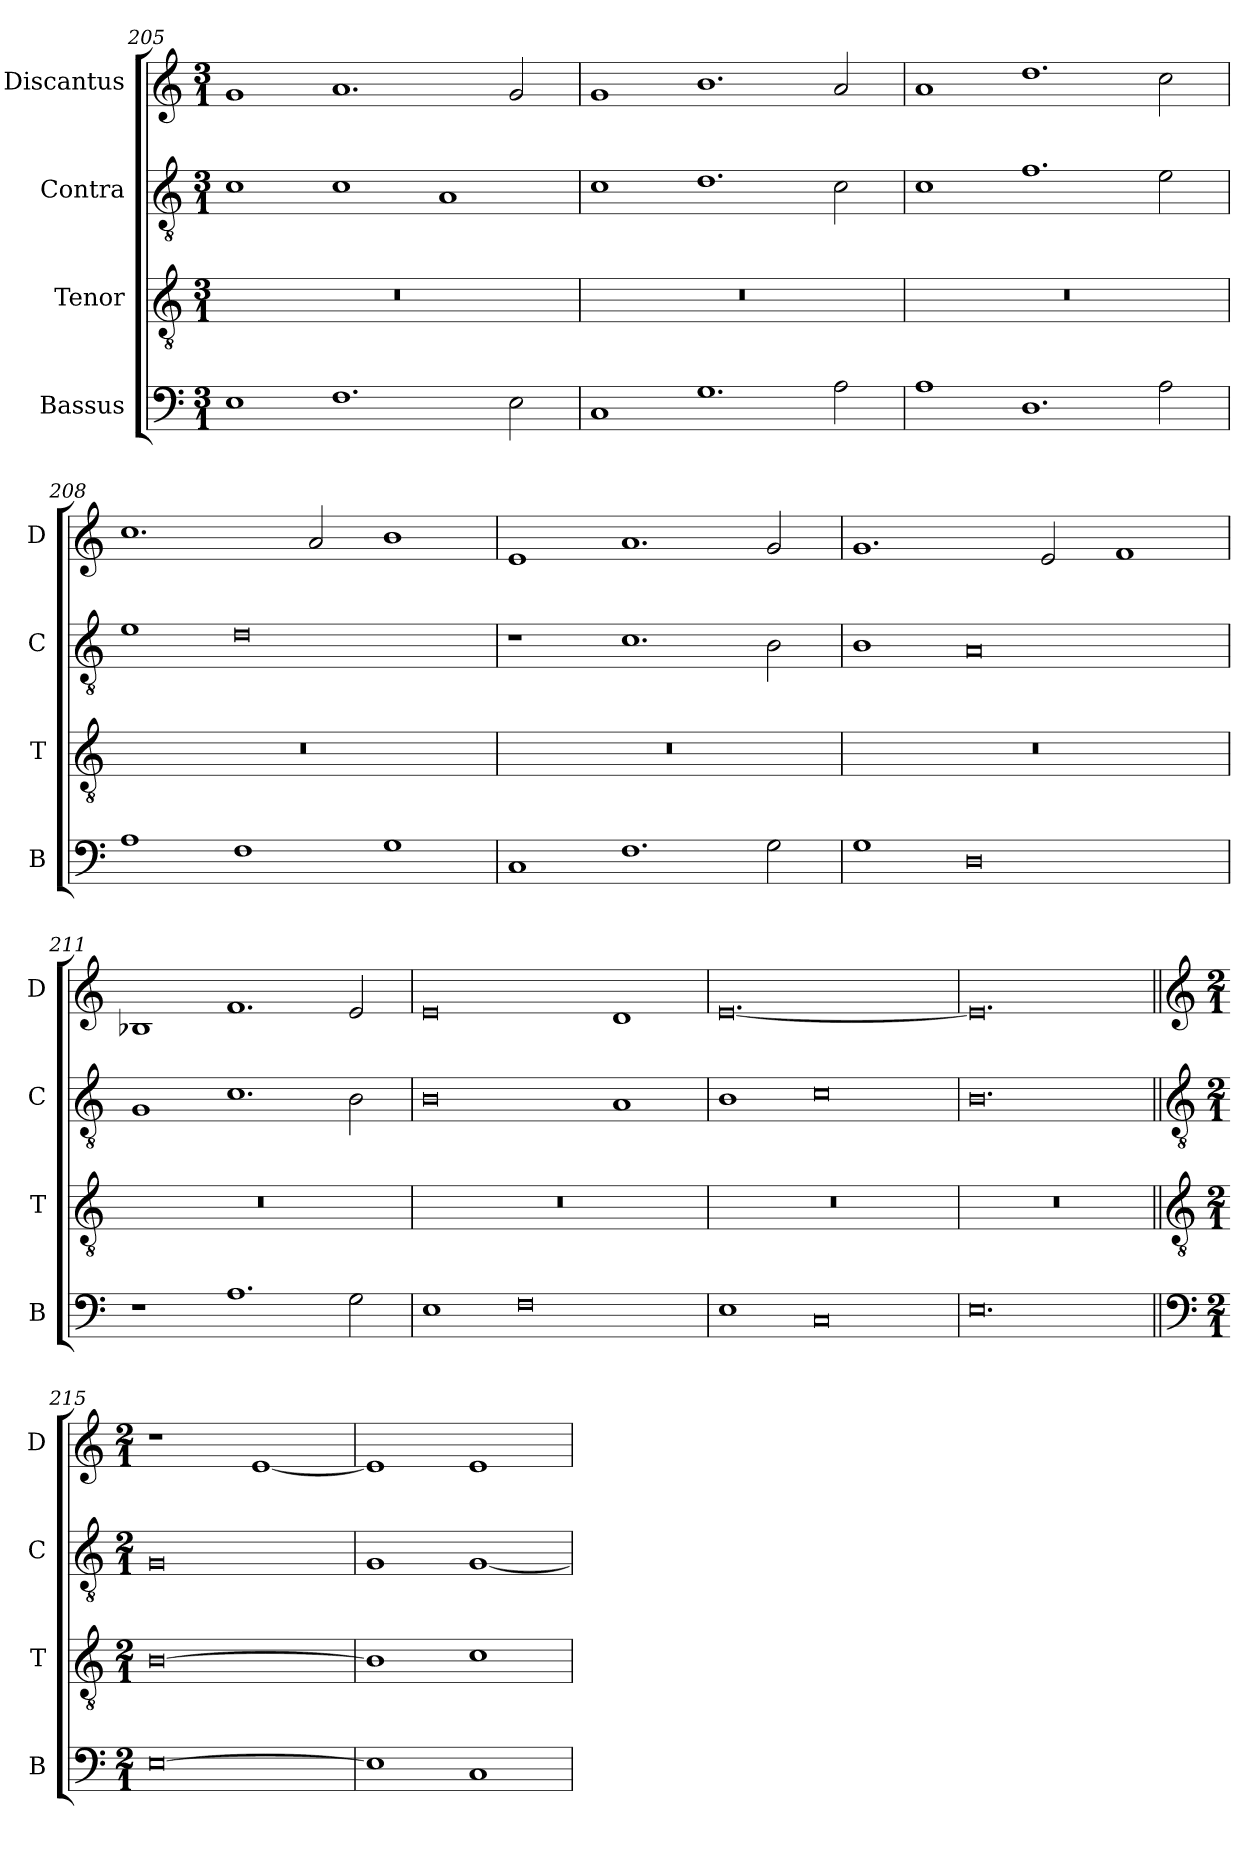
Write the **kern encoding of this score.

**kern	**kern	**kern	**kern
*part4	*part3	*part2	*part1
*staff4	*staff3	*staff2	*staff1
*I"Bassus	*I"Tenor	*I"Contra	*I"Discantus
*I'B	*I'T	*I'C	*I'D
*clefF4	*clefGv2	*clefGv2	*clefG2
*k[]	*k[]	*k[]	*k[]
*M3/1	*M3/1	*M3/1	*M3/1
=205	=205	=205	=205
!	!LO:N:vis=0	!	!
1E	0.r	1c	1g
1.F	.	1c	1.a
.	.	1A	.
2E\	.	.	2g/
=206	=206	=206	=206
!	!LO:N:vis=0	!	!
1C	0.r	1c	1g
1.G	.	1.d	1.b
2A\	.	2c\	2a/
=207	=207	=207	=207
!	!LO:N:vis=0	!	!
1A	0.r	1c	1a
1.D	.	1.f	1.dd
2A\	.	2e\	2cc\
=208	=208	=208	=208
!	!LO:N:vis=0	!	!
1A	0.r	1e	1.cc
1F	.	0d	.
.	.	.	2a/
1G	.	.	1b
=209	=209	=209	=209
!	!LO:N:vis=0	!	!
1C	0.r	1r	1e
1.F	.	1.c	1.a
2G\	.	2B\	2g/
=210	=210	=210	=210
!	!LO:N:vis=0	!	!
1G	0.r	1B	1.g
0D	.	0A	.
.	.	.	2e/
.	.	.	1f
=211	=211	=211	=211
!	!LO:N:vis=0	!	!
1r	0.r	1G	1B-X
1.A	.	1.c	1.f
2G\	.	2B\	2e/
=212	=212	=212	=212
!	!LO:N:vis=0	!	!
1E	0.r	0B	0e
0F	.	.	.
.	.	1A	1d
=213	=213	=213	=213
!	!LO:N:vis=0	!	!
1E	0.r	1B	[0.e
0C	.	0c	.
=214	=214	=214	=214
!	!LO:N:vis=0	!	!
0.E	0.r	0.B	0.e]
!!LO:LB:g=z
=215||	=215||	=215||	=215||
*clefF4	*clefGv2	*clefGv2	*clefG2
*k[]	*k[]	*k[]	*k[]
*M2/1	*M2/1	*M2/1	*M2/1
[0E	[0B	0G	1r
.	.	.	[1e
=216	=216	=216	=216
1E]	1B]	1G	1e]
1C	1c	[1G	1e
=	=	=	=
*-	*-	*-	*-
